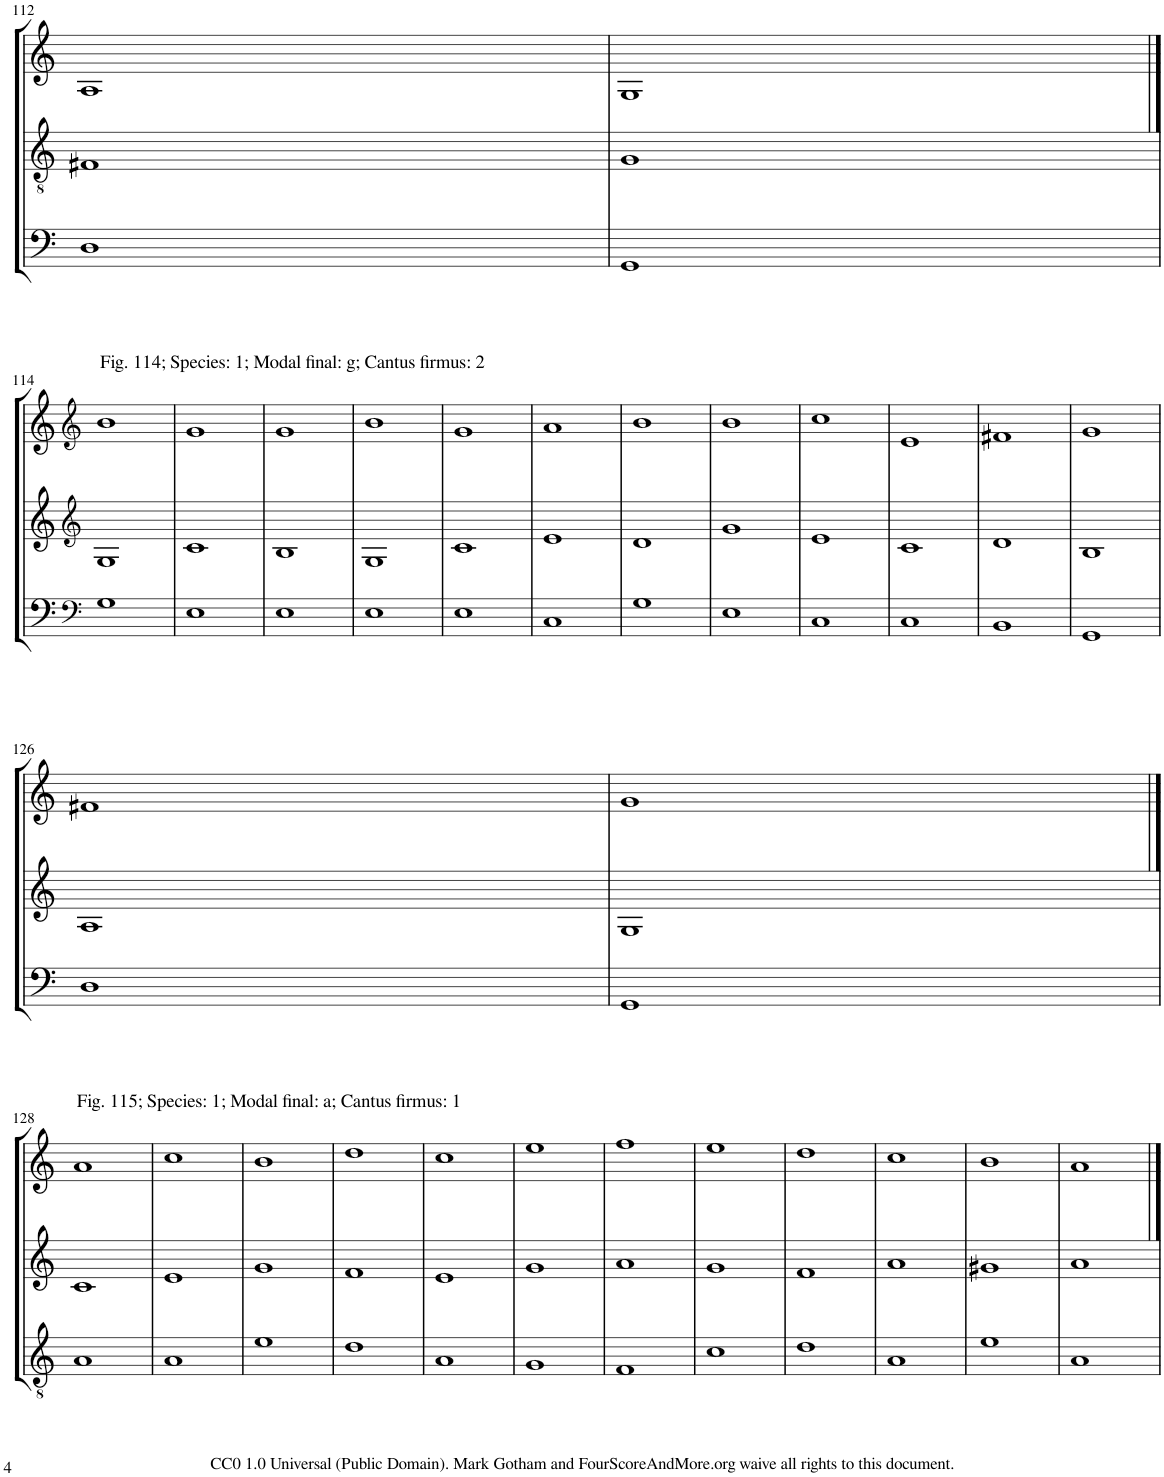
**kern	**kern	**kern
*part3	*part2	*part1
*staff3	*staff2	*staff1
*I"Piano	*I"Piano	*I"Piano
*I'Pno	*I'Pno	*I'Pno
!!LO:PB:g=z
*clefF4	*clefGv2	*clefG2
*k[]	*k[]	*k[]
*M4/4	*M4/4	*M4/4
=112	=112	=112
1D	1F#X	1A
=113	=113	=113
1GG	1G	1G
!!LO:LB:g=z
==114	==114	==114
*clefF4	*clefG2	*clefG2
!	!	!LO:TX:a:t=Fig. 114; Species&colon; 1; Modal final&colon; g; Cantus firmus&colon; 2
1G	1G	1b
=115	=115	=115
1E	1c	1g
=116	=116	=116
1E	1B	1g
=117	=117	=117
1E	1G	1b
=118	=118	=118
1E	1c	1g
=119	=119	=119
1C	1e	1a
=120	=120	=120
1G	1d	1b
=121	=121	=121
1E	1g	1b
=122	=122	=122
1C	1e	1cc
=123	=123	=123
1C	1c	1e
=124	=124	=124
1BB	1d	1f#X
=125	=125	=125
1GG	1B	1g
!!LO:LB:g=z
=126	=126	=126
1D	1A	1f#X
=127	=127	=127
1GG	1G	1g
!!LO:LB:g=z
==128	==128	==128
*clefGv2	*	*
!	!	!LO:TX:a:t=Fig. 115; Species&colon; 1; Modal final&colon; a; Cantus firmus&colon; 1
1A	1c	1a
=129	=129	=129
1A	1e	1cc
=130	=130	=130
1e	1g	1b
=131	=131	=131
1d	1f	1dd
=132	=132	=132
1A	1e	1cc
=133	=133	=133
1G	1g	1ee
=134	=134	=134
1F	1a	1ff
=135	=135	=135
1c	1g	1ee
=136	=136	=136
1d	1f	1dd
=137	=137	=137
1A	1a	1cc
=138	=138	=138
1e	1g#X	1b
=139	=139	=139
1A	1a	1a
==	==	==
*-	*-	*-
